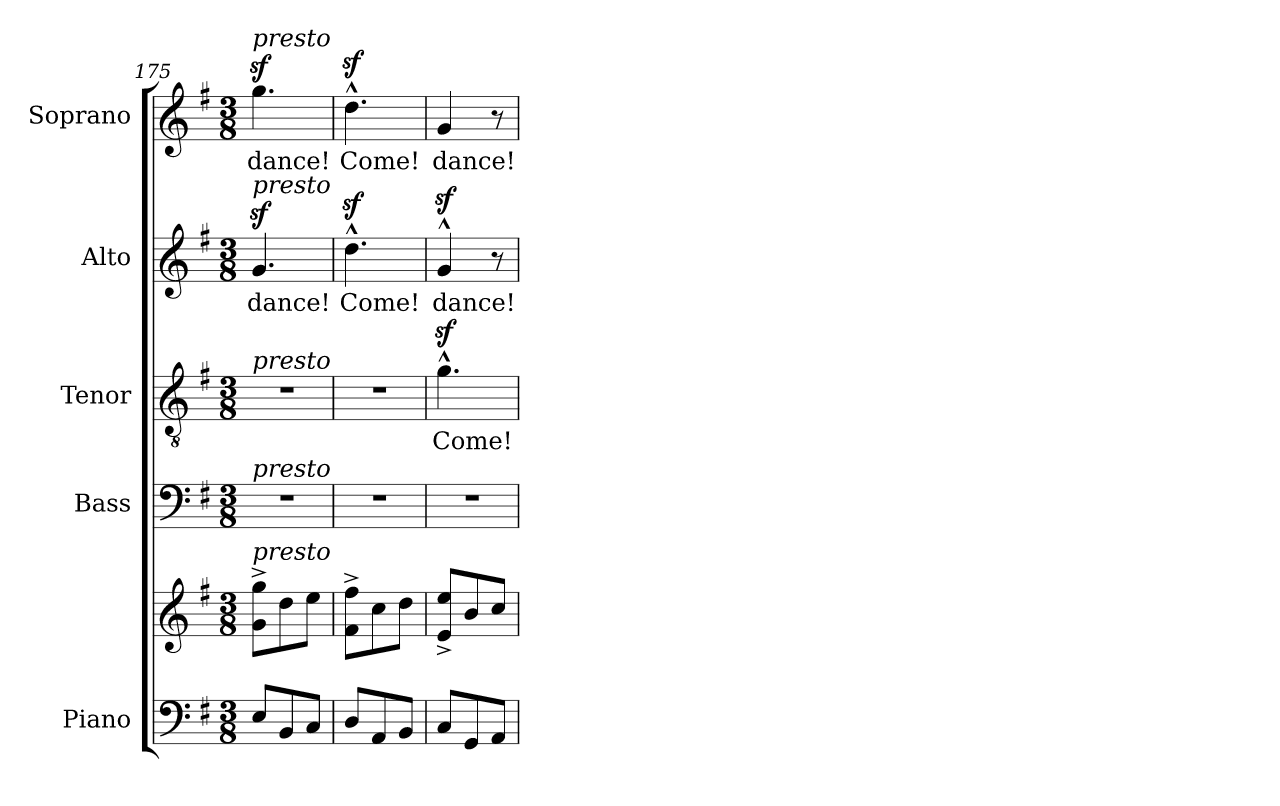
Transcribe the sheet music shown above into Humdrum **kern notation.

**kern	**kern	**kern	**kern	**text	**kern	**text	**kern	**text
*part5	*part5	*part4	*part3	*part3	*part2	*part2	*part1	*part1
*staff6	*staff5	*staff4	*staff3	*staff3	*staff2	*staff2	*staff1	*staff1
*I"Piano	*	*I"Bass	*I"Tenor	*	*I"Alto	*	*I"Soprano	*
*I'Pno	*	*	*	*	*	*	*	*
*clefF4	*clefG2	*clefF4	*clefGv2	*	*clefG2	*	*clefG2	*
*k[f#]	*k[f#]	*k[f#]	*k[f#]	*	*k[f#]	*	*k[f#]	*
*M3/8	*M3/8	*M3/8	*M3/8	*	*M3/8	*	*M3/8	*
*MM110	*MM110	*MM110	*MM110	*	*MM110	*	*MM110	*
=175	=175	=175	=175	=175	=175	=175	=175	=175
!	!	!	!	!	!	!	!LO:TX:a:i:t=presto	!
!	!	!	!	!	!LO:TX:a:i:t=presto	!	!	!
!	!	!	!LO:TX:a:i:t=presto	!	!	!	!	!
!	!	!LO:TX:a:i:t=presto	!	!	!	!	!	!
!	!LO:TX:a:i:t=presto	!	!	!	!	!	!	!
!	!	!	!	!	!	!LO:LY:b	!	!LO:LY:b
8E/L	8g\^ 8gg\^L	4.r	4.r	.	4.gz>/	dance!	4.ggz>\	dance!
8BB/	8dd\	.	.	.	.	.	.	.
8C/J	8ee\J	.	.	.	.	.	.	.
=176	=176	=176	=176	=176	=176	=176	=176	=176
!	!	!	!	!	!	!LO:LY:b	!	!LO:LY:b
8D/L	8f#\^ 8ff#\^L	4.r	4.r	.	4.ddz>^^\	Come!	4.ddz>^^\	Come!
8AA/	8cc\	.	.	.	.	.	.	.
8BB/J	8dd\J	.	.	.	.	.	.	.
=177	=177	=177	=177	=177	=177	=177	=177	=177
!	!	!	!	!LO:LY:b	!	!LO:LY:b	!	!LO:LY:b
8C/L	8e/^ 8ee/^L	4.r	4.gz>^^\	Come!	4gz>^^/	dance!	4g/	dance!
8GG/	8b/	.	.	.	.	.	.	.
8AA/J	8cc/J	.	.	.	8r	.	8r	.
=	=	=	=	=	=	=	=	=
*-	*-	*-	*-	*-	*-	*-	*-	*-
